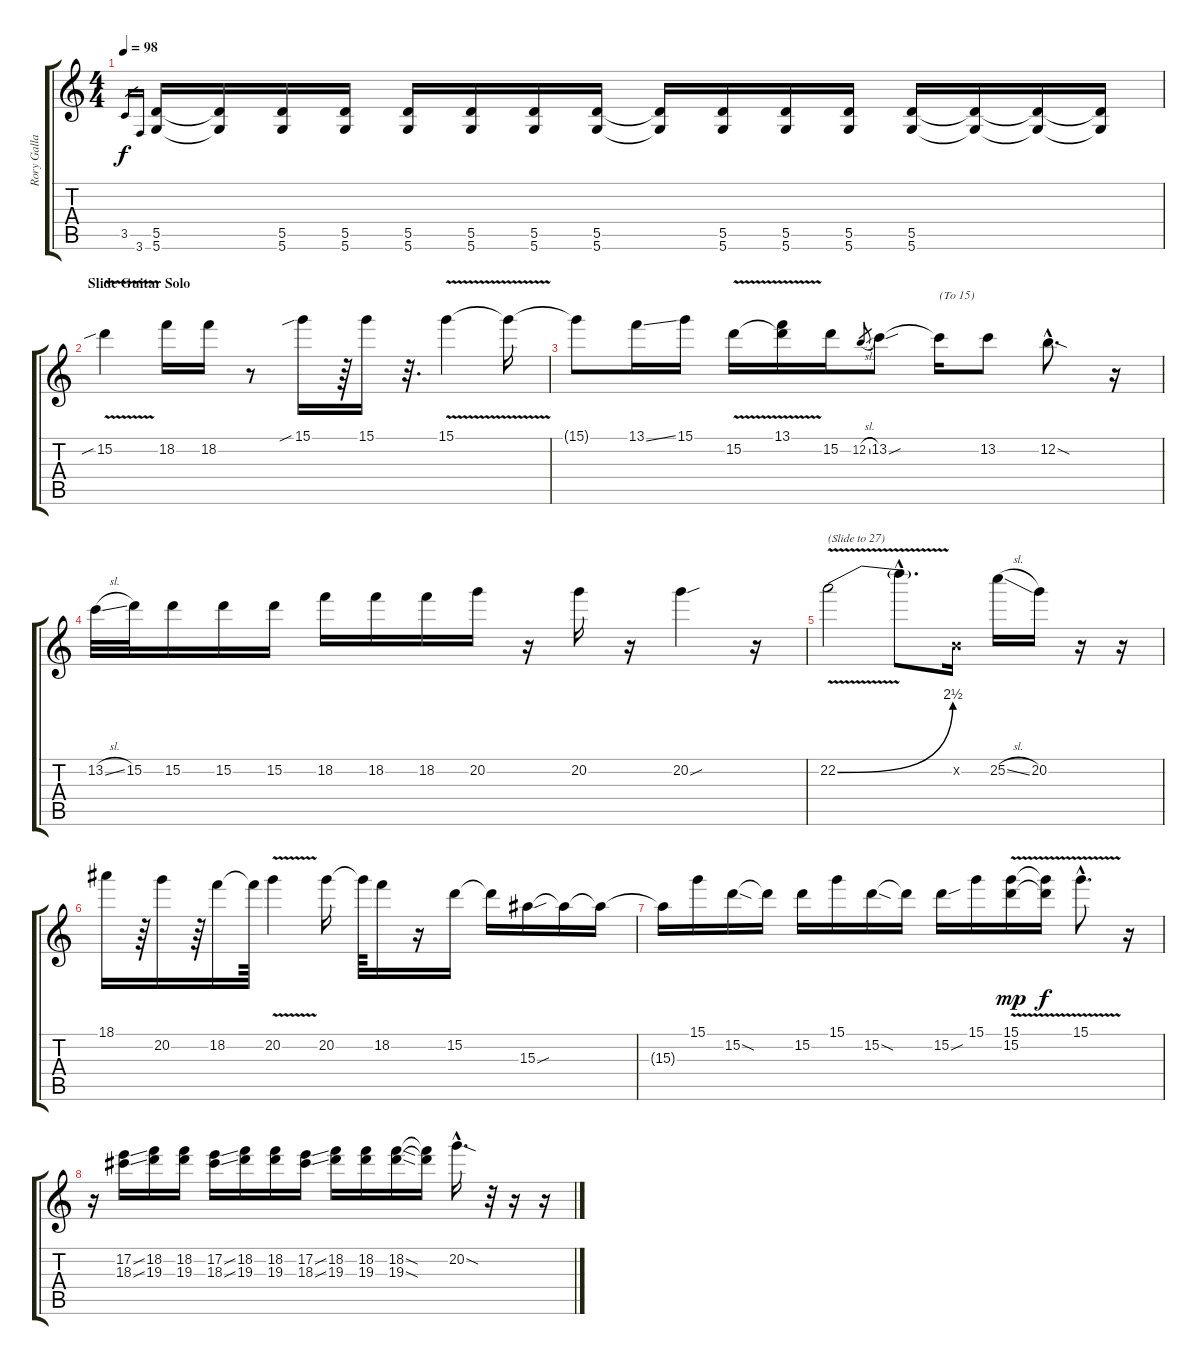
\track ("Rory Gallagher (For Sound)" "Rory Galla") {instrument distortionguitar}
\staff {score tabs}
\tuning (E4 B3 G3 D3 A2 D2) {hide}
\ts (4 4)
\tempo 98
\clef g2
\ks c
3.5.16{gr dy f} 3.6.16{gr} (5.5 5.6).16 (5.5{t} 5.6{t}).16 (5.5 5.6).16 (5.5 5.6).16 (5.5 5.6).16 (5.5 5.6).16 (5.5 5.6).16 (5.5 5.6).16 (5.5{t} 5.6{t}).16 (5.5 5.6).16 (5.5 5.6).16 (5.5 5.6).16 (5.5 5.6).16 (5.5{t} 5.6{t}).16 (5.5{t} 5.6{t}).16 (5.5{t} 5.6{t}).16 |
\section ("" "Slide Guitar Solo")
15.2{v sib}.4 18.2.16 18.2.16 r.8 15.1{sib}.16 r.64 15.1.16 r.32{d} 15.1{v}.4 15.1{t}.16 |
15.1{t}.8 13.1{ss}.16 15.1.16 15.2{v}.16 (13.1 15.2{t}).16 15.2.16 12.2{sl}.8{gr} 13.2{sou}.8 13.2{t}.16{txt "(To 15)"} 13.2.8 12.2{sod hac}.8{d} r.16 |
13.2{sl}.32 15.2.32 15.2.16 15.2.16 15.2.16 18.2.16 18.2.16 18.2.16 20.2.16 r.16 20.2.16 r.16 20.2{sou}.4 r.16 |
22.2{be (bend 0 0 60 10) v}.2{txt "(Slide to 27)"} 22.2{hac t}.8{d} 0.2{x}.16 25.2{sl}.16 20.2.16 r.16 r.16 |
18.1.16 r.64 20.2.16 r.64 18.2.16 18.2{t}.64 20.2{v}.4 20.2.16 20.2{t}.64 18.2.16 r.16 15.2.16 15.2{t}.16 15.3{sou}.16 15.3{t}.16 15.3{t}.16 |
15.3{t}.16 15.1.16 15.2{sod}.16 15.2{t}.16 15.2.16 15.1.16 15.2{sod}.16 15.2{t}.16 15.2{sou}.16 15.1.16 (15.1{v} 15.2).16{dy mp} (15.1{t} 15.2{t}).16{dy f} 15.1{v hac}.8{d} r.16 |
r.16 (17.2{ss} 18.3{ss}).16 (18.2 19.3).16 (18.2 19.3).16 (17.2{ss} 18.3{ss}).16 (18.2 19.3).16 (18.2 19.3).16 (17.2{ss} 18.3{ss}).16 (18.2 19.3).16 (18.2 19.3).16 (18.2{sod} 19.3{sod}).16 (18.2{t} 19.3{t}).16 20.2{sod hac}.16{d} r.32 r.16 r.16
